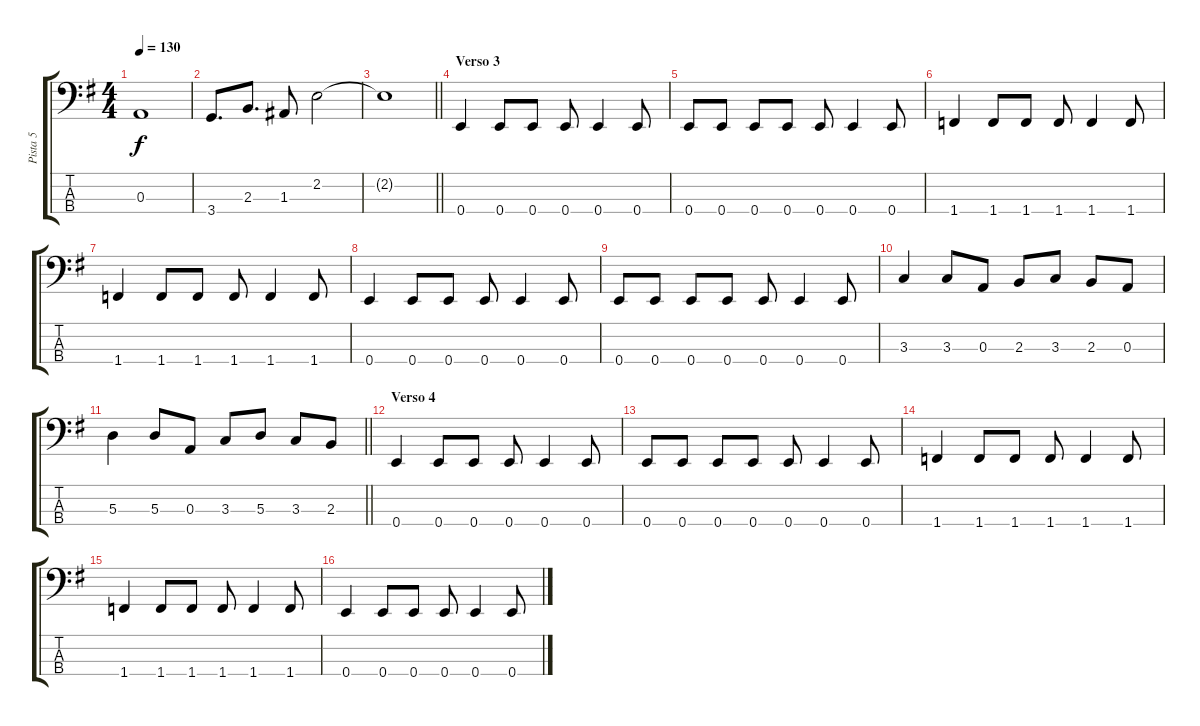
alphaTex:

\track ("Pista 5" "Pista 5") {instrument electricbasspick}
\staff {score tabs}
\tuning (G2 D2 A1 E1) {hide}
\ts (4 4)
\tempo 130
\clef f4
\ks g
0.3{t}.1{dy f} |
3.4.8{d} 2.3.8{d} 1.3.8 2.2.2 |
\barLineRight lightlight
2.2{t}.1 |
\section ("" "Verso 3")
0.4.4 0.4.8 0.4.8 0.4.8 0.4.4 0.4.8 |
0.4.8 0.4.8 0.4.8 0.4.8 0.4.8 0.4.4 0.4.8 |
1.4.4 1.4.8 1.4.8 1.4.8 1.4.4 1.4.8 |
1.4.4 1.4.8 1.4.8 1.4.8 1.4.4 1.4.8 |
0.4.4 0.4.8 0.4.8 0.4.8 0.4.4 0.4.8 |
0.4.8 0.4.8 0.4.8 0.4.8 0.4.8 0.4.4 0.4.8 |
3.3.4 3.3.8 0.3.8 2.3.8 3.3.8 2.3.8 0.3.8 |
\barLineRight lightlight
5.3.4 5.3.8 0.3.8 3.3.8 5.3.8 3.3.8 2.3.8 |
\section ("" "Verso 4")
0.4.4 0.4.8 0.4.8 0.4.8 0.4.4 0.4.8 |
0.4.8 0.4.8 0.4.8 0.4.8 0.4.8 0.4.4 0.4.8 |
1.4.4 1.4.8 1.4.8 1.4.8 1.4.4 1.4.8 |
1.4.4 1.4.8 1.4.8 1.4.8 1.4.4 1.4.8 |
0.4.4 0.4.8 0.4.8 0.4.8 0.4.4 0.4.8
